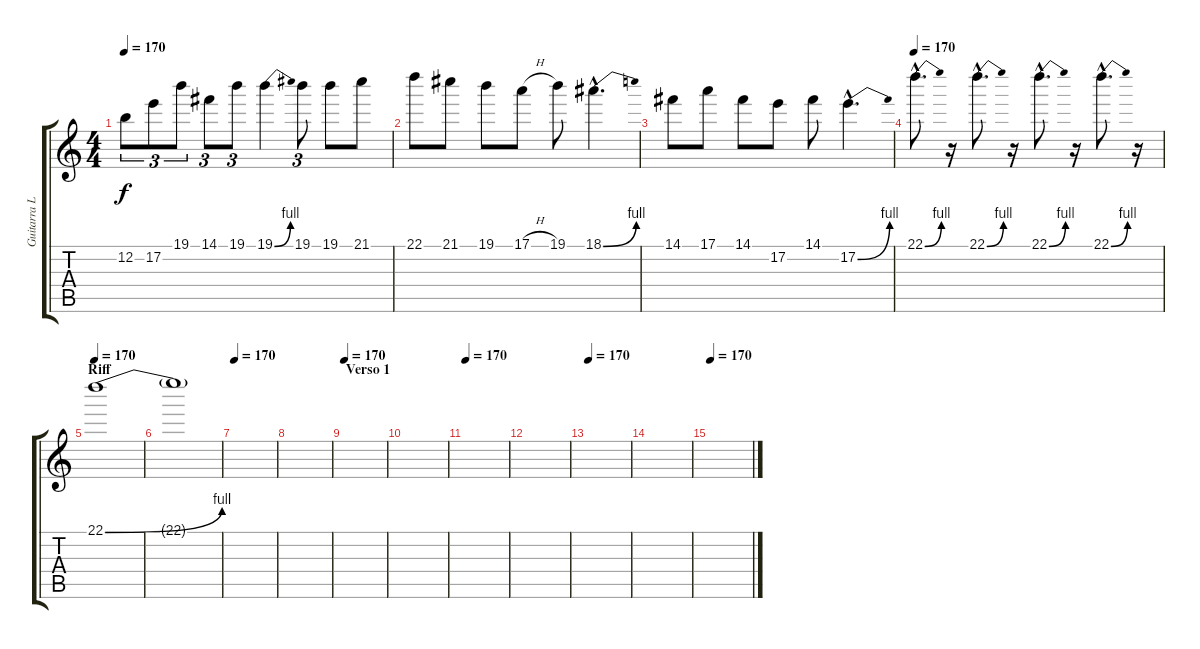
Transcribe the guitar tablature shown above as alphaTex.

\track ("Guitarra Lider (solos)" "Guitarra L") {instrument overdrivenguitar}
\staff {score tabs}
\tuning (E4 B3 G3 D3 A2 E2) {hide}
\ts (4 4)
\tempo 170
\clef g2
\ks c
12.2.8{tu (3 2) dy f} 17.2.8{tu (3 2)} 19.1.8{tu (3 2)} 14.1.8{tu (3 2)} 19.1.8{tu (3 2)} 19.1{be (bend 0 0 60 4)}.4 19.1.8{tu (3 2)} 19.1.8 21.1.8 |
22.1.8 21.1.8 19.1.8 17.1{h}.8 19.1.8 18.1{be (bend 0 0 60 4) hac}.4{d} |
14.1.8 17.1.8 14.1.8 17.2.8 14.1.8 17.2{be (bend 0 0 60 4) hac}.4{d} |
\tempo 170
22.1{be (bend 0 0 60 4) hac}.8{d} r.16 22.1{be (bend 0 0 60 4) hac}.8{d} r.16 22.1{be (bend 0 0 60 4) hac}.8{d} r.16 22.1{be (bend 0 0 60 4) hac}.8{d} r.16 |
\section ("" "Riff")
\tempo 170
22.1{be (bend 0 0 60 4)}.1 |
22.1{t}.1 |
\tempo 170
|
|
\section ("" "Verso 1")
\tempo 170
|
|
\tempo 170
|
|
\tempo 170
|
|
\tempo 170
